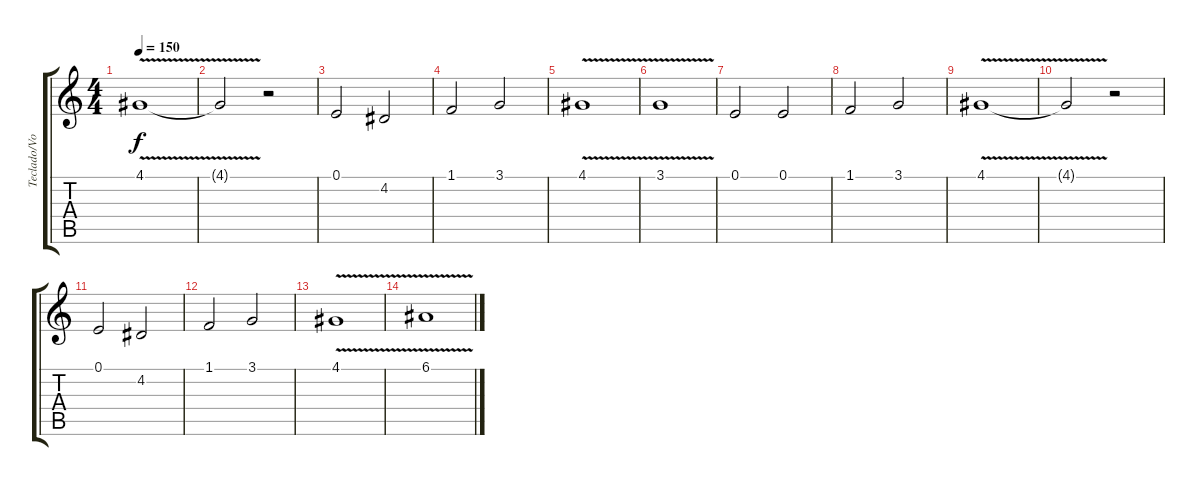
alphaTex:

\track ("Teclado/Voz" "Teclado/Vo") {instrument harmonica}
\staff {score tabs}
\tuning (E4 B3 G3 D3 A2 E2) {hide}
\ts (4 4)
\tempo 150
\clef g2
\ks c
4.1{v}.1{dy f} |
4.1{t}.2 r.2 |
0.1.2 4.2.2 |
1.1.2 3.1.2 |
4.1{v}.1 |
3.1{v}.1 |
0.1.2 0.1.2 |
1.1.2 3.1.2 |
4.1{v}.1 |
4.1{t}.2 r.2 |
0.1.2 4.2.2 |
1.1.2 3.1.2 |
4.1{v}.1 |
6.1{v}.1
